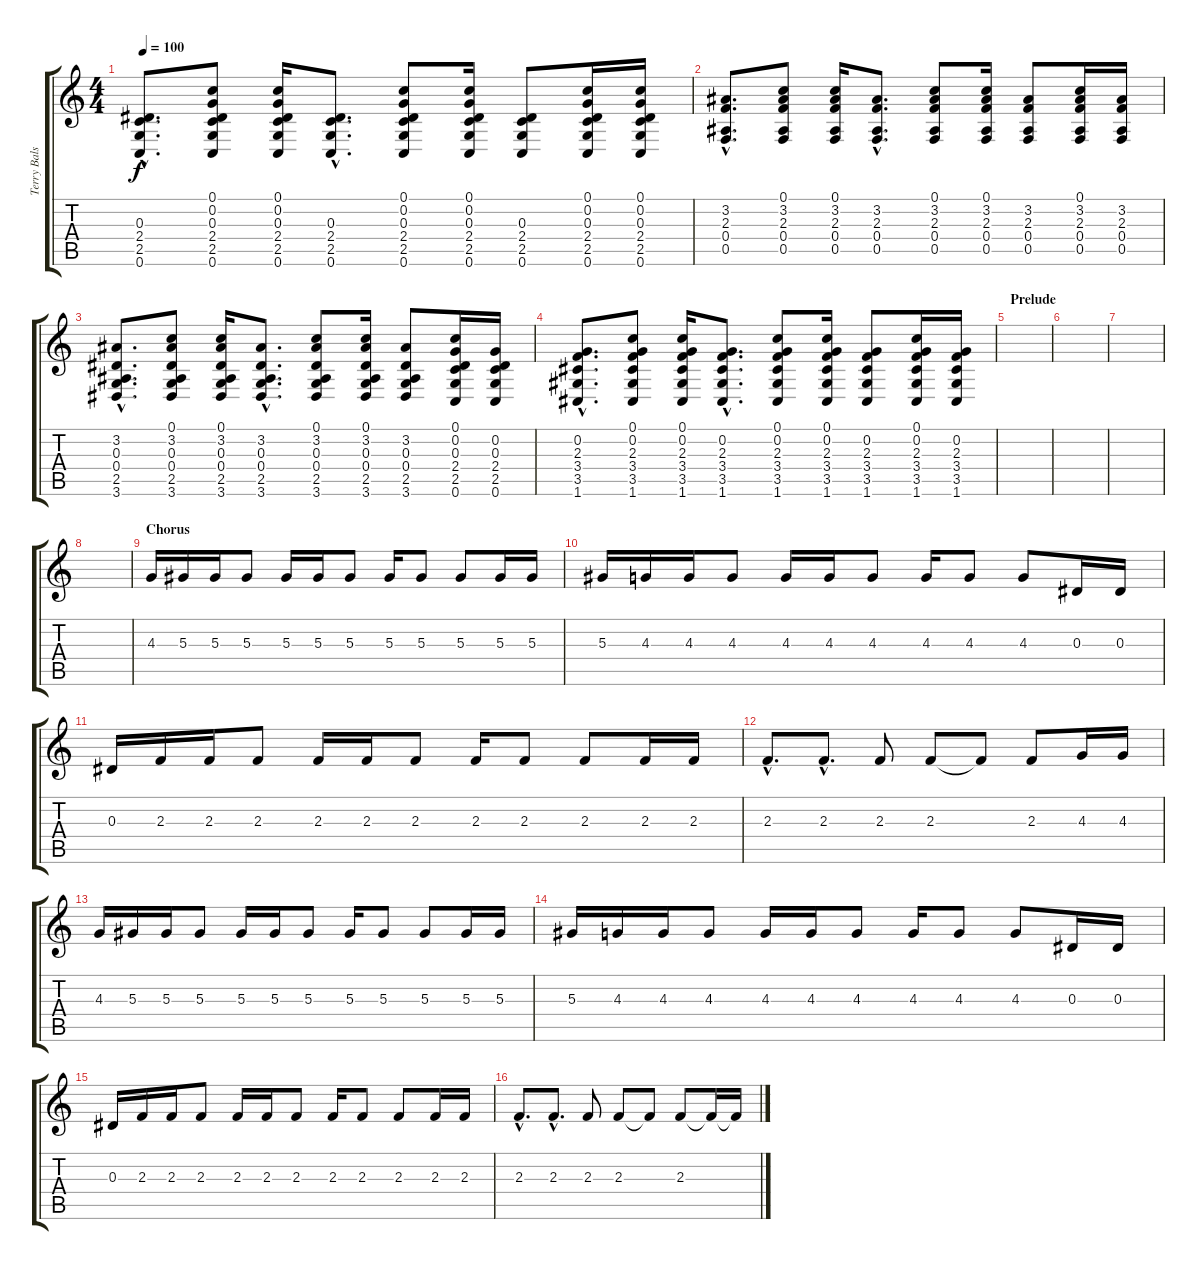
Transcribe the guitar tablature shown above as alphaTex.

\track ("Terry Balsamo (Main Guitar)" "Terry Bals") {instrument electricguitarjazz}
\staff {score tabs}
\tuning (C4 G3 Eb3 Bb2 F2 C2) {hide}
\ts (4 4)
\tempo 100
\clef g2
\ks c
(0.3{hac} 2.4{hac} 2.5{hac} 0.6{hac}).8{d dy f} (0.1 0.2 0.3 2.4 2.5 0.6).8 (0.1 0.2 0.3 2.4 2.5 0.6).16 (0.3{hac} 2.4{hac} 2.5{hac} 0.6{hac}).8{d} (0.1 0.2 0.3 2.4 2.5 0.6).8 (0.1 0.2 0.3 2.4 2.5 0.6).16 (0.3 2.4 2.5 0.6).8 (0.1 0.2 0.3 2.4 2.5 0.6).16 (0.1 0.2 0.3 2.4 2.5 0.6).16 |
(3.2{hac} 2.3{hac} 0.4{hac} 0.5{hac}).8{d} (0.1 3.2 2.3 0.4 0.5).8 (0.1 3.2 2.3 0.4 0.5).16 (3.2{hac} 2.3{hac} 0.4{hac} 0.5{hac}).8{d} (0.1 3.2 2.3 0.4 0.5).8 (0.1 3.2 2.3 0.4 0.5).16 (3.2 2.3 0.4 0.5).8 (0.1 3.2 2.3 0.4 0.5).16 (3.2 2.3 0.4 0.5).16 |
(3.2{hac} 0.3{hac} 0.4{hac} 2.5{hac} 3.6{hac}).8{d} (0.1 3.2 0.3 0.4 2.5 3.6).8 (0.1 3.2 0.3 0.4 2.5 3.6).16 (3.2{hac} 0.3{hac} 0.4{hac} 2.5{hac} 3.6{hac}).8{d} (0.1 3.2 0.3 0.4 2.5 3.6).8 (0.1 3.2 0.3 0.4 2.5 3.6).16 (3.2 0.3 0.4 2.5 3.6).8 (0.1 0.2 0.3 2.4 2.5 0.6).16 (0.2 0.3 2.4 2.5 0.6).16 |
(0.2{hac} 2.3{hac} 3.4{hac} 3.5{hac} 1.6{hac}).8{d} (0.1 0.2 2.3 3.4 3.5 1.6).8 (0.1 0.2 2.3 3.4 3.5 1.6).16 (0.2{hac} 2.3{hac} 3.4{hac} 3.5{hac} 1.6{hac}).8{d} (0.1 0.2 2.3 3.4 3.5 1.6).8 (0.1 0.2 2.3 3.4 3.5 1.6).16 (0.2 2.3 3.4 3.5 1.6).8 (0.1 0.2 2.3 3.4 3.5 1.6).16 (0.2 2.3 3.4 3.5 1.6).16 |
\section ("" "Prelude")
|
|
|
|
\section ("" "Chorus")
4.3.16 5.3.16 5.3.16 5.3.8 5.3.16 5.3.16 5.3.8 5.3.16 5.3.8 5.3.8 5.3.16 5.3.16 |
5.3.16 4.3.16 4.3.16 4.3.8 4.3.16 4.3.16 4.3.8 4.3.16 4.3.8 4.3.8 0.3.16 0.3.16 |
0.3.16 2.3.16 2.3.16 2.3.8 2.3.16 2.3.16 2.3.8 2.3.16 2.3.8 2.3.8 2.3.16 2.3.16 |
2.3{hac}.8{d} 2.3{hac}.8{d} 2.3.8 2.3.8 2.3{t}.8 2.3.8 4.3.16 4.3.16 |
4.3.16 5.3.16 5.3.16 5.3.8 5.3.16 5.3.16 5.3.8 5.3.16 5.3.8 5.3.8 5.3.16 5.3.16 |
5.3.16 4.3.16 4.3.16 4.3.8 4.3.16 4.3.16 4.3.8 4.3.16 4.3.8 4.3.8 0.3.16 0.3.16 |
0.3.16 2.3.16 2.3.16 2.3.8 2.3.16 2.3.16 2.3.8 2.3.16 2.3.8 2.3.8 2.3.16 2.3.16 |
2.3{hac}.8{d} 2.3{hac}.8{d} 2.3.8 2.3.8 2.3{t}.8 2.3.8 2.3{t}.16 2.3{t}.16
